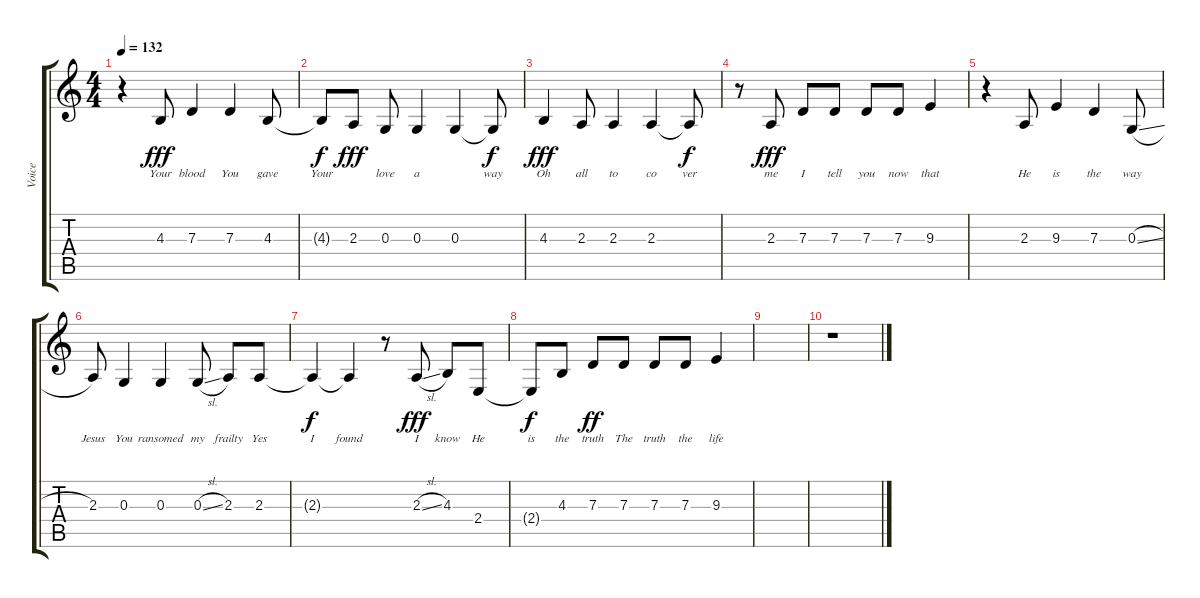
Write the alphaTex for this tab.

\track ("Voice" "Voice") {instrument baritonesax}
\staff {score tabs}
\tuning (E4 B3 G3 D3 A2 E2) {hide}
\ts (4 4)
\tempo 132
\clef g2
\ks c
r.4{dy f} 4.3.8{lyrics (0 "Your") lyrics (1 "") lyrics (2 "") lyrics (3 "") lyrics (4 "") dy fff} 7.3.4{lyrics (0 "blood") lyrics (1 "") lyrics (2 "") lyrics (3 "") lyrics (4 "")} 7.3.4{lyrics (0 "You") lyrics (1 "") lyrics (2 "") lyrics (3 "") lyrics (4 "")} 4.3.8{lyrics (0 "gave") lyrics (1 "") lyrics (2 "") lyrics (3 "") lyrics (4 "")} |
4.3{t}.8{lyrics (0 "Your") lyrics (1 "") lyrics (2 "") lyrics (3 "") lyrics (4 "") dy f} 2.3.8{lyrics (0 "") lyrics (1 "") lyrics (2 "") lyrics (3 "") lyrics (4 "") dy fff} 0.3.8{lyrics (0 "love") lyrics (1 "") lyrics (2 "") lyrics (3 "") lyrics (4 "")} 0.3.4{lyrics (0 "a") lyrics (1 "") lyrics (2 "") lyrics (3 "") lyrics (4 "")} 0.3.4{lyrics (0 "") lyrics (1 "") lyrics (2 "") lyrics (3 "") lyrics (4 "")} 0.3{t}.8{lyrics (0 "way") lyrics (1 "") lyrics (2 "") lyrics (3 "") lyrics (4 "") dy f} |
4.3.4{lyrics (0 "Oh") lyrics (1 "") lyrics (2 "") lyrics (3 "") lyrics (4 "") dy fff} 2.3.8{lyrics (0 "all") lyrics (1 "") lyrics (2 "") lyrics (3 "") lyrics (4 "")} 2.3.4{lyrics (0 "to") lyrics (1 "") lyrics (2 "") lyrics (3 "") lyrics (4 "")} 2.3.4{lyrics (0 "co") lyrics (1 "") lyrics (2 "") lyrics (3 "") lyrics (4 "")} 2.3{t}.8{lyrics (0 "ver") lyrics (1 "") lyrics (2 "") lyrics (3 "") lyrics (4 "") dy f} |
r.8 2.3.8{lyrics (0 "me") lyrics (1 "") lyrics (2 "") lyrics (3 "") lyrics (4 "") dy fff} 7.3.8{lyrics (0 "I") lyrics (1 "") lyrics (2 "") lyrics (3 "") lyrics (4 "")} 7.3.8{lyrics (0 "tell") lyrics (1 "") lyrics (2 "") lyrics (3 "") lyrics (4 "")} 7.3.8{lyrics (0 "you") lyrics (1 "") lyrics (2 "") lyrics (3 "") lyrics (4 "")} 7.3.8{lyrics (0 "now") lyrics (1 "") lyrics (2 "") lyrics (3 "") lyrics (4 "")} 9.3.4{lyrics (0 "that") lyrics (1 "") lyrics (2 "") lyrics (3 "") lyrics (4 "")} |
r.4 2.3.8{lyrics (0 "He") lyrics (1 "") lyrics (2 "") lyrics (3 "") lyrics (4 "")} 9.3.4{lyrics (0 "is") lyrics (1 "") lyrics (2 "") lyrics (3 "") lyrics (4 "")} 7.3.4{lyrics (0 "the") lyrics (1 "") lyrics (2 "") lyrics (3 "") lyrics (4 "")} 0.3{sl}.8{lyrics (0 "way") lyrics (1 "") lyrics (2 "") lyrics (3 "") lyrics (4 "")} |
2.3.8{lyrics (0 "Jesus") lyrics (1 "") lyrics (2 "") lyrics (3 "") lyrics (4 "")} 0.3.4{lyrics (0 "You") lyrics (1 "") lyrics (2 "") lyrics (3 "") lyrics (4 "")} 0.3.4{lyrics (0 "ransomed") lyrics (1 "") lyrics (2 "") lyrics (3 "") lyrics (4 "")} 0.3{sl}.8{lyrics (0 "my") lyrics (1 "") lyrics (2 "") lyrics (3 "") lyrics (4 "")} 2.3.8{lyrics (0 "frailty") lyrics (1 "") lyrics (2 "") lyrics (3 "") lyrics (4 "")} 2.3.8{lyrics (0 "Yes") lyrics (1 "") lyrics (2 "") lyrics (3 "") lyrics (4 "")} |
2.3{t}.4{lyrics (0 "I") lyrics (1 "") lyrics (2 "") lyrics (3 "") lyrics (4 "") dy f} 2.3{t}.4{lyrics (0 "found") lyrics (1 "") lyrics (2 "") lyrics (3 "") lyrics (4 "")} r.8 2.3{sl}.8{lyrics (0 "I") lyrics (1 "") lyrics (2 "") lyrics (3 "") lyrics (4 "") dy fff} 4.3.8{lyrics (0 "know") lyrics (1 "") lyrics (2 "") lyrics (3 "") lyrics (4 "")} 2.4.8{lyrics (0 "He") lyrics (1 "") lyrics (2 "") lyrics (3 "") lyrics (4 "")} |
2.4{t}.8{lyrics (0 "is") lyrics (1 "") lyrics (2 "") lyrics (3 "") lyrics (4 "") dy f} 4.3.8{lyrics (0 "the") lyrics (1 "") lyrics (2 "") lyrics (3 "") lyrics (4 "")} 7.3.8{lyrics (0 "truth") lyrics (1 "") lyrics (2 "") lyrics (3 "") lyrics (4 "") dy ff} 7.3.8{lyrics (0 "The") lyrics (1 "") lyrics (2 "") lyrics (3 "") lyrics (4 "")} 7.3.8{lyrics (0 "truth") lyrics (1 "") lyrics (2 "") lyrics (3 "") lyrics (4 "")} 7.3.8{lyrics (0 "the") lyrics (1 "") lyrics (2 "") lyrics (3 "") lyrics (4 "")} 9.3.4{lyrics (0 "life") lyrics (1 "") lyrics (2 "") lyrics (3 "") lyrics (4 "")} |
|
r.1
